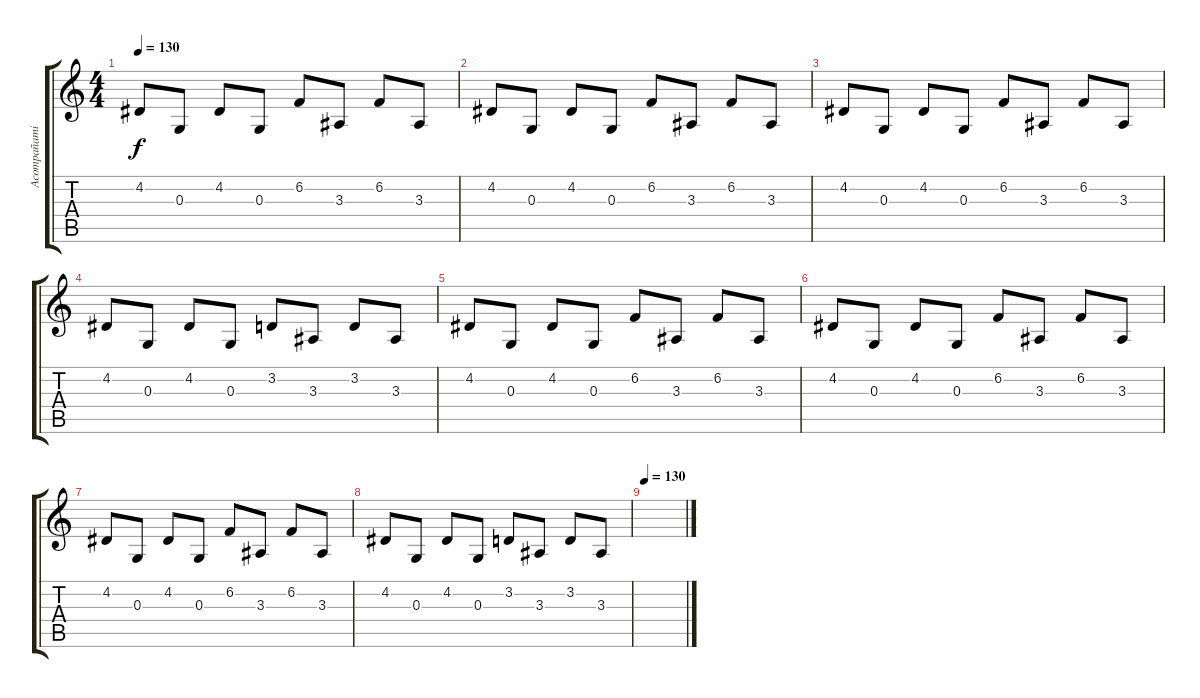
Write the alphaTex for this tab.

\track ("Acompañamiento" "Acompañami") {instrument stringensemble2}
\staff {score tabs}
\tuning (E4 B3 G3 D3 A2 E2) {hide}
\ts (4 4)
\tempo 130
\clef g2
\ks c
4.2.8{dy f instrument brightacousticpiano} 0.3.8 4.2.8 0.3.8 6.2.8 3.3.8 6.2.8 3.3.8 |
4.2.8 0.3.8 4.2.8 0.3.8 6.2.8 3.3.8 6.2.8 3.3.8 |
4.2.8 0.3.8 4.2.8 0.3.8 6.2.8 3.3.8 6.2.8 3.3.8 |
4.2.8 0.3.8 4.2.8 0.3.8 3.2.8 3.3.8 3.2.8 3.3.8 |
4.2.8 0.3.8 4.2.8 0.3.8 6.2.8 3.3.8 6.2.8 3.3.8 |
4.2.8 0.3.8 4.2.8 0.3.8 6.2.8 3.3.8 6.2.8 3.3.8 |
4.2.8 0.3.8 4.2.8 0.3.8 6.2.8 3.3.8 6.2.8 3.3.8 |
4.2.8 0.3.8 4.2.8 0.3.8 3.2.8 3.3.8 3.2.8 3.3.8 |
\tempo 130
